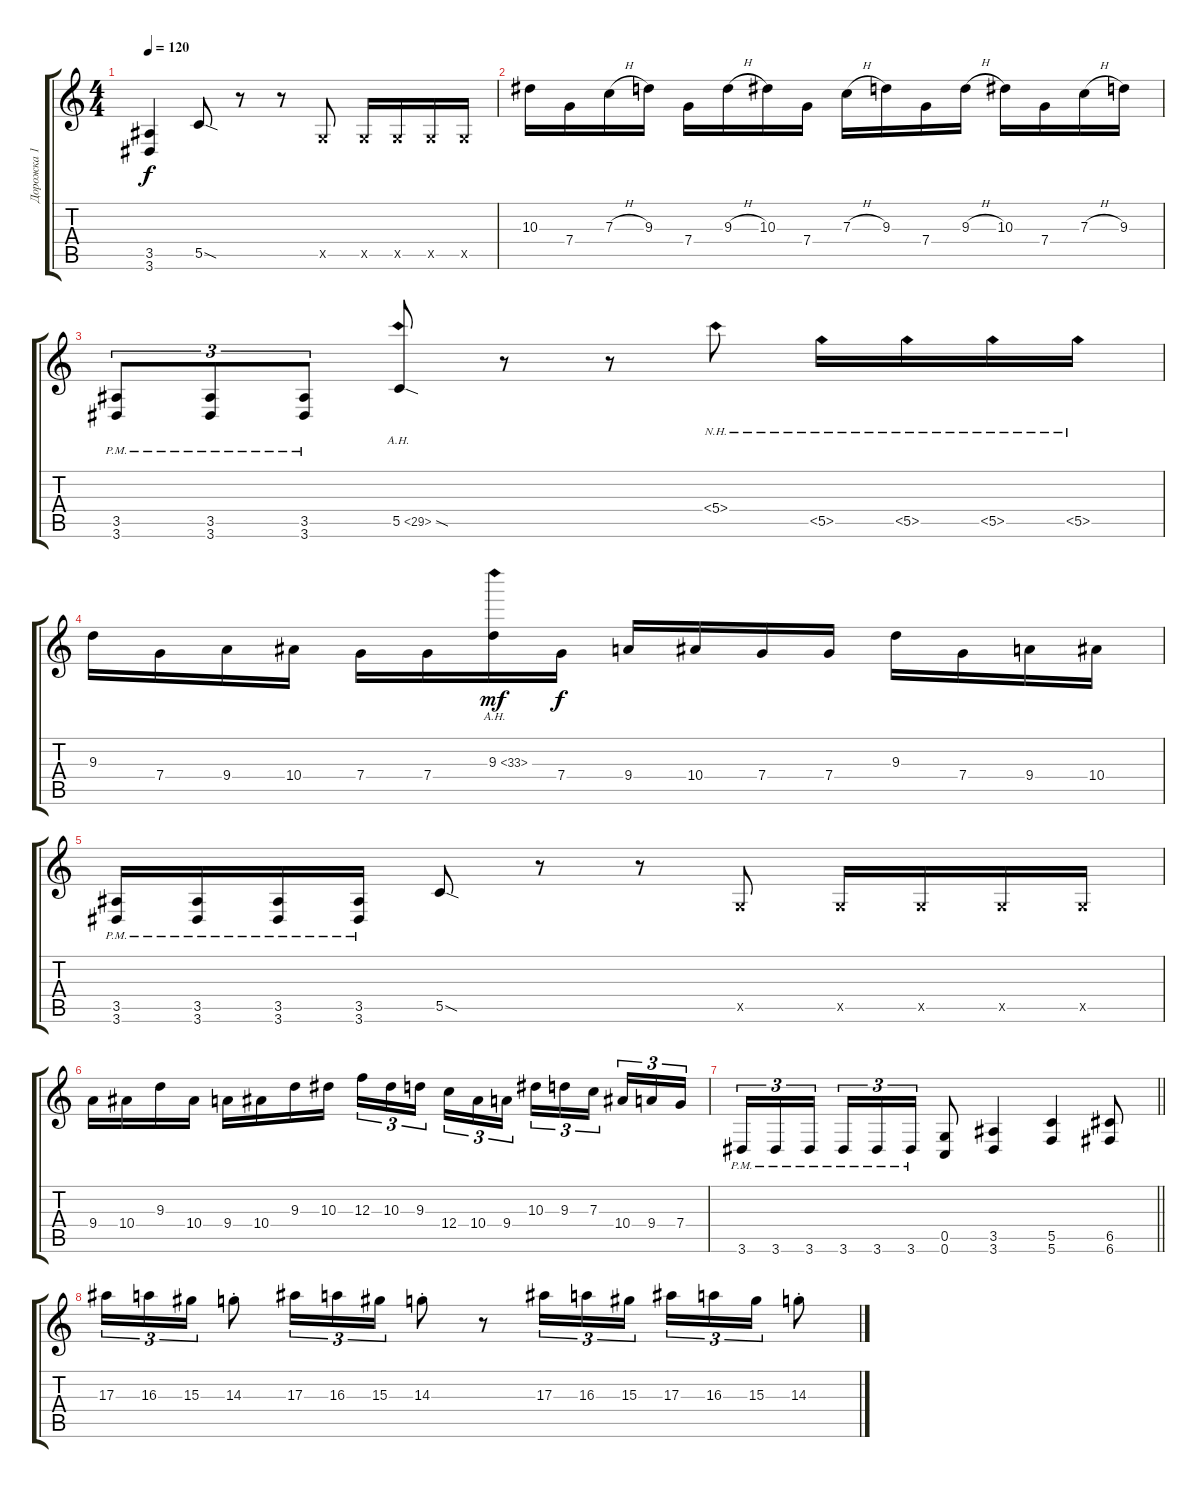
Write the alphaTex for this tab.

\track ("Дорожка 1" "Дорожка 1") {instrument distortionguitar}
\staff {score tabs}
\tuning (D4 A3 F3 C3 G2 C2) {hide}
\ts (4 4)
\tempo 120
\clef g2
\ks c
(3.5 3.6).4{dy f} 5.5{sod}.8 r.8 r.8 0.5{x}.8 0.5{x}.16 0.5{x}.16 0.5{x}.16 0.5{x}.16 |
10.3.16 7.4.16 7.3{h}.16 9.3.16 7.4.16 9.3{h}.16 10.3.16 7.4.16 7.3{h}.16 9.3.16 7.4.16 9.3{h}.16 10.3.16 7.4.16 7.3{h}.16 9.3.16 |
(3.5{pm} 3.6{pm}).8{tu (3 2)} (3.5{pm} 3.6{pm}).8{tu (3 2)} (3.5{pm} 3.6{pm}).8{tu (3 2)} 5.5{ah 24 sod}.8 r.8 r.8 5.4{nh}.8 5.5{nh}.16 5.5{nh}.16 5.5{nh}.16 5.5{nh}.16 |
9.3.16 7.4.16 9.4.16 10.4.16 7.4.16 7.4.16 9.3{ah 24}.16{dy mf} 7.4.16{dy f} 9.4.16 10.4.16 7.4.16 7.4.16 9.3.16 7.4.16 9.4.16 10.4.16 |
(3.5{pm} 3.6{pm}).16 (3.5{pm} 3.6{pm}).16 (3.5{pm} 3.6{pm}).16 (3.5{pm} 3.6{pm}).16 5.5{sod}.8 r.8 r.8 0.5{x}.8 0.5{x}.16 0.5{x}.16 0.5{x}.16 0.5{x}.16 |
9.4.16 10.4.16 9.3.16 10.4.16 9.4.16 10.4.16 9.3.16 10.3.16 12.3.16{tu (3 2)} 10.3.16{tu (3 2)} 9.3.16{tu (3 2) beam splitsecondary} 12.4.16{tu (3 2)} 10.4.16{tu (3 2)} 9.4.16{tu (3 2)} 10.3.16{tu (3 2)} 9.3.16{tu (3 2)} 7.3.16{tu (3 2) beam splitsecondary} 10.4.16{tu (3 2)} 9.4.16{tu (3 2)} 7.4.16{tu (3 2)} |
\barLineRight lightlight
3.6{pm}.16{tu (3 2)} 3.6{pm}.16{tu (3 2)} 3.6{pm}.16{tu (3 2) beam splitsecondary} 3.6{pm}.16{tu (3 2)} 3.6{pm}.16{tu (3 2)} 3.6{pm}.16{tu (3 2)} (0.5 0.6).8 (3.5 3.6).4 (5.5 5.6).4 (6.5 6.6).8 |
17.3.16{tu (3 2)} 16.3.16{tu (3 2)} 15.3.16{tu (3 2)} 14.3{st}.8 17.3.16{tu (3 2)} 16.3.16{tu (3 2)} 15.3.16{tu (3 2)} 14.3{st}.8 r.8 17.3.16{tu (3 2)} 16.3.16{tu (3 2)} 15.3.16{tu (3 2)} 17.3.16{tu (3 2)} 16.3.16{tu (3 2)} 15.3.16{tu (3 2)} 14.3{st}.8
